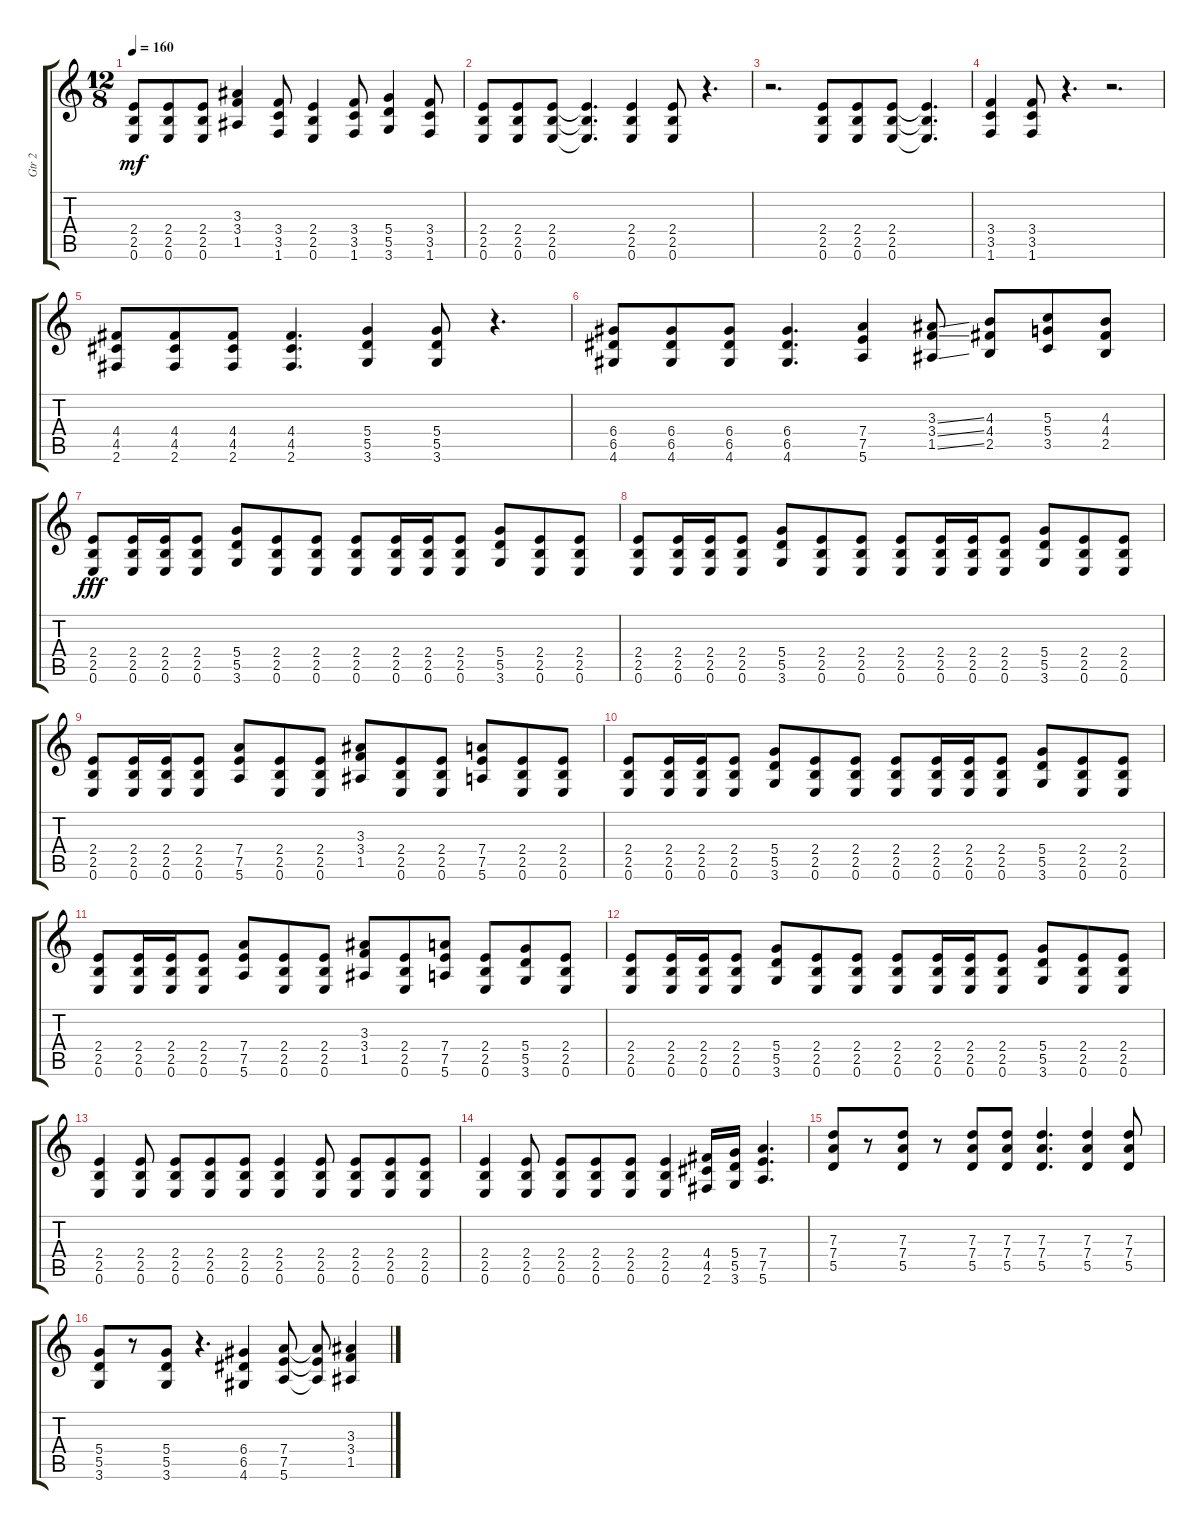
\track ("Gtr 2" "Gtr 2") {instrument distortionguitar}
\staff {score tabs}
\tuning (E4 B3 G3 D3 A2 E2) {hide}
\ts (12 8)
\tempo 160
\clef g2
\ks c
(2.4 2.5 0.6).8{dy mf} (2.4 2.5 0.6).8 (2.4 2.5 0.6).8 (3.3 3.4 1.5).4 (3.4 3.5 1.6).8 (2.4 2.5 0.6).4 (3.4 3.5 1.6).8 (5.4 5.5 3.6).4 (3.4 3.5 1.6).8 |
(2.4 2.5 0.6).8 (2.4 2.5 0.6).8 (2.4 2.5 0.6).8 (2.4{t} 2.5{t} 0.6{t}).4{d} (2.4 2.5 0.6).4 (2.4 2.5 0.6).8 r.4{d} |
r.2{d} (2.4 2.5 0.6).8 (2.4 2.5 0.6).8 (2.4 2.5 0.6).8 (2.4{t} 2.5{t} 0.6{t}).4{d} |
(3.4 3.5 1.6).4 (3.4 3.5 1.6).8 r.4{d} r.2{d} |
(4.4 4.5 2.6).8 (4.4 4.5 2.6).8 (4.4 4.5 2.6).8 (4.4 4.5 2.6).4{d} (5.4 5.5 3.6).4 (5.4 5.5 3.6).8 r.4{d} |
(6.4 6.5 4.6).8 (6.4 6.5 4.6).8 (6.4 6.5 4.6).8 (6.4 6.5 4.6).4{d} (7.4 7.5 5.6).4 (3.3{ss} 3.4{ss} 1.5{ss}).8 (4.3 4.4 2.5).8 (5.3 5.4 3.5).8 (4.3 4.4 2.5).8 |
(2.4 2.5 0.6).8{dy fff} (2.4 2.5 0.6).16 (2.4 2.5 0.6).16 (2.4 2.5 0.6).8 (5.4 5.5 3.6).8 (2.4 2.5 0.6).8 (2.4 2.5 0.6).8 (2.4 2.5 0.6).8 (2.4 2.5 0.6).16 (2.4 2.5 0.6).16 (2.4 2.5 0.6).8 (5.4 5.5 3.6).8 (2.4 2.5 0.6).8 (2.4 2.5 0.6).8 |
(2.4 2.5 0.6).8 (2.4 2.5 0.6).16 (2.4 2.5 0.6).16 (2.4 2.5 0.6).8 (5.4 5.5 3.6).8 (2.4 2.5 0.6).8 (2.4 2.5 0.6).8 (2.4 2.5 0.6).8 (2.4 2.5 0.6).16 (2.4 2.5 0.6).16 (2.4 2.5 0.6).8 (5.4 5.5 3.6).8 (2.4 2.5 0.6).8 (2.4 2.5 0.6).8 |
(2.4 2.5 0.6).8 (2.4 2.5 0.6).16 (2.4 2.5 0.6).16 (2.4 2.5 0.6).8 (7.4 7.5 5.6).8 (2.4 2.5 0.6).8 (2.4 2.5 0.6).8 (3.3 3.4 1.5).8 (2.4 2.5 0.6).8 (2.4 2.5 0.6).8 (7.4 7.5 5.6).8 (2.4 2.5 0.6).8 (2.4 2.5 0.6).8 |
(2.4 2.5 0.6).8 (2.4 2.5 0.6).16 (2.4 2.5 0.6).16 (2.4 2.5 0.6).8 (5.4 5.5 3.6).8 (2.4 2.5 0.6).8 (2.4 2.5 0.6).8 (2.4 2.5 0.6).8 (2.4 2.5 0.6).16 (2.4 2.5 0.6).16 (2.4 2.5 0.6).8 (5.4 5.5 3.6).8 (2.4 2.5 0.6).8 (2.4 2.5 0.6).8 |
(2.4 2.5 0.6).8 (2.4 2.5 0.6).16 (2.4 2.5 0.6).16 (2.4 2.5 0.6).8 (7.4 7.5 5.6).8 (2.4 2.5 0.6).8 (2.4 2.5 0.6).8 (3.3 3.4 1.5).8 (2.4 2.5 0.6).8 (7.4 7.5 5.6).8 (2.4 2.5 0.6).8 (5.4 5.5 3.6).8 (2.4 2.5 0.6).8 |
(2.4 2.5 0.6).8 (2.4 2.5 0.6).16 (2.4 2.5 0.6).16 (2.4 2.5 0.6).8 (5.4 5.5 3.6).8 (2.4 2.5 0.6).8 (2.4 2.5 0.6).8 (2.4 2.5 0.6).8 (2.4 2.5 0.6).16 (2.4 2.5 0.6).16 (2.4 2.5 0.6).8 (5.4 5.5 3.6).8 (2.4 2.5 0.6).8 (2.4 2.5 0.6).8 |
(2.4 2.5 0.6).4 (2.4 2.5 0.6).8 (2.4 2.5 0.6).8 (2.4 2.5 0.6).8 (2.4 2.5 0.6).8 (2.4 2.5 0.6).4 (2.4 2.5 0.6).8 (2.4 2.5 0.6).8 (2.4 2.5 0.6).8 (2.4 2.5 0.6).8 |
(2.4 2.5 0.6).4 (2.4 2.5 0.6).8 (2.4 2.5 0.6).8 (2.4 2.5 0.6).8 (2.4 2.5 0.6).8 (2.4 2.5 0.6).4 (4.4 4.5 2.6).16 (5.4 5.5 3.6).16 (7.4 7.5 5.6).4{d} |
(7.3 7.4 5.5).8 r.8 (7.3 7.4 5.5).8 r.8 (7.3 7.4 5.5).8 (7.3 7.4 5.5).8 (7.3 7.4 5.5).4{d} (7.3 7.4 5.5).4 (7.3 7.4 5.5).8 |
(5.4 5.5 3.6).8 r.8 (5.4 5.5 3.6).8 r.4{d} (6.4 6.5 4.6).4 (7.4 7.5 5.6).8 (7.4{t} 7.5{t} 5.6{t}).8 (3.3 3.4 1.5).4
